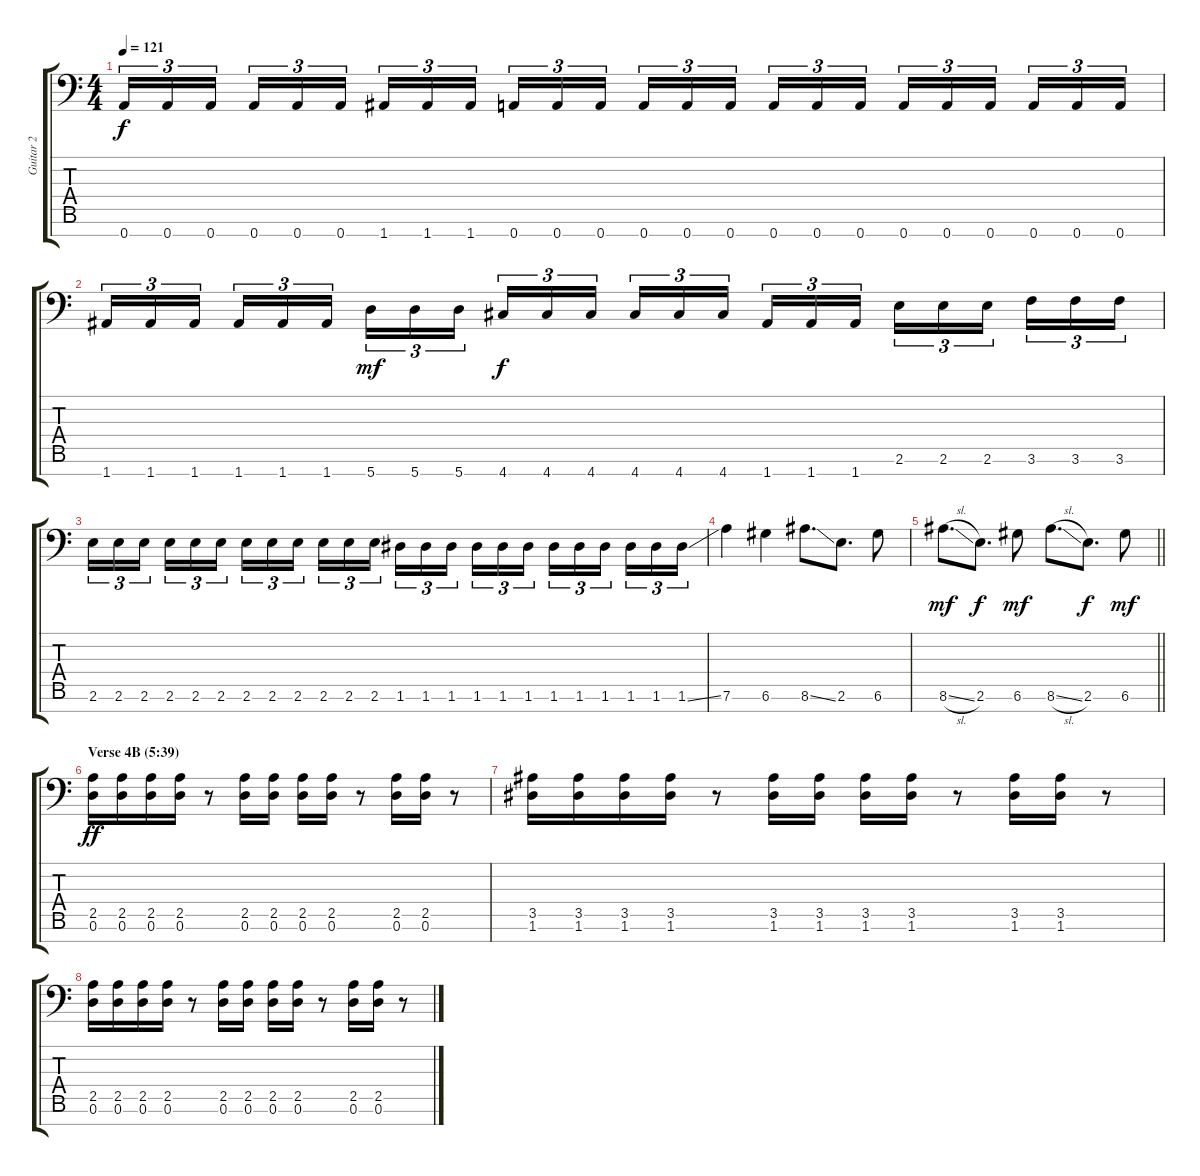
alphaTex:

\track ("Guitar 2" "Guitar 2") {instrument distortionguitar}
\staff {score tabs}
\tuning (D4 A3 F3 C3 G2 D2 A1) {hide}
\ts (4 4)
\tempo 121
\clef f4
\ks c
0.7.16{tu (3 2) dy f} 0.7.16{tu (3 2)} 0.7.16{tu (3 2) beam splitsecondary} 0.7.16{tu (3 2)} 0.7.16{tu (3 2)} 0.7.16{tu (3 2)} 1.7.16{tu (3 2)} 1.7.16{tu (3 2)} 1.7.16{tu (3 2) beam splitsecondary} 0.7.16{tu (3 2)} 0.7.16{tu (3 2)} 0.7.16{tu (3 2)} 0.7.16{tu (3 2)} 0.7.16{tu (3 2)} 0.7.16{tu (3 2) beam splitsecondary} 0.7.16{tu (3 2)} 0.7.16{tu (3 2)} 0.7.16{tu (3 2)} 0.7.16{tu (3 2)} 0.7.16{tu (3 2)} 0.7.16{tu (3 2) beam splitsecondary} 0.7.16{tu (3 2)} 0.7.16{tu (3 2)} 0.7.16{tu (3 2)} |
1.7.16{tu (3 2)} 1.7.16{tu (3 2)} 1.7.16{tu (3 2) beam splitsecondary} 1.7.16{tu (3 2)} 1.7.16{tu (3 2)} 1.7.16{tu (3 2)} 5.7.16{tu (3 2) dy mf} 5.7.16{tu (3 2)} 5.7.16{tu (3 2) beam splitsecondary} 4.7.16{tu (3 2) dy f} 4.7.16{tu (3 2)} 4.7.16{tu (3 2)} 4.7.16{tu (3 2)} 4.7.16{tu (3 2)} 4.7.16{tu (3 2) beam splitsecondary} 1.7.16{tu (3 2)} 1.7.16{tu (3 2)} 1.7.16{tu (3 2)} 2.6.16{tu (3 2)} 2.6.16{tu (3 2)} 2.6.16{tu (3 2) beam splitsecondary} 3.6.16{tu (3 2)} 3.6.16{tu (3 2)} 3.6.16{tu (3 2)} |
2.6.16{tu (3 2)} 2.6.16{tu (3 2)} 2.6.16{tu (3 2) beam splitsecondary} 2.6.16{tu (3 2)} 2.6.16{tu (3 2)} 2.6.16{tu (3 2)} 2.6.16{tu (3 2)} 2.6.16{tu (3 2)} 2.6.16{tu (3 2) beam splitsecondary} 2.6.16{tu (3 2)} 2.6.16{tu (3 2)} 2.6.16{tu (3 2)} 1.6.16{tu (3 2)} 1.6.16{tu (3 2)} 1.6.16{tu (3 2) beam splitsecondary} 1.6.16{tu (3 2)} 1.6.16{tu (3 2)} 1.6.16{tu (3 2)} 1.6.16{tu (3 2)} 1.6.16{tu (3 2)} 1.6.16{tu (3 2) beam splitsecondary} 1.6.16{tu (3 2)} 1.6.16{tu (3 2)} 1.6{ss}.16{tu (3 2)} |
7.6.4 6.6.4 8.6{ss}.8{d} 2.6.8{d} 6.6.8 |
\barLineRight lightlight
8.6{sl}.8{d dy mf} 2.6.8{d dy f} 6.6.8{dy mf} 8.6{sl}.8{d} 2.6.8{d dy f} 6.6.8{dy mf} |
\section ("" "Verse 4B (5:39)")
(2.5 0.6).16{dy ff balance 10} (2.5 0.6).16 (2.5 0.6).16 (2.5 0.6).16 r.8 (2.5 0.6).16 (2.5 0.6).16 (2.5 0.6).16 (2.5 0.6).16 r.8 (2.5 0.6).16 (2.5 0.6).16 r.8 |
(3.5 1.6).16 (3.5 1.6).16 (3.5 1.6).16 (3.5 1.6).16 r.8 (3.5 1.6).16 (3.5 1.6).16 (3.5 1.6).16 (3.5 1.6).16 r.8 (3.5 1.6).16 (3.5 1.6).16 r.8 |
(2.5 0.6).16 (2.5 0.6).16 (2.5 0.6).16 (2.5 0.6).16 r.8 (2.5 0.6).16 (2.5 0.6).16 (2.5 0.6).16 (2.5 0.6).16 r.8 (2.5 0.6).16 (2.5 0.6).16 r.8
